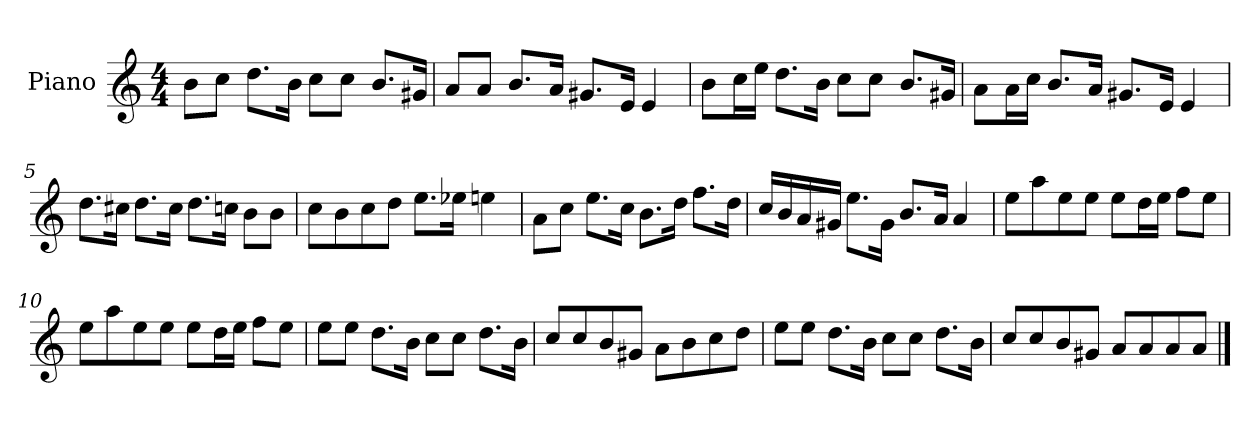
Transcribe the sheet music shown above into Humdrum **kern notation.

**kern
*part1
*staff1
*I"Piano
*I'P-no
*clefG2
*k[]
*M4/4
*MM90
=1
8b\L
8cc\J
8.dd\L
16b\Jk
8cc\L
8cc\J
8.b/L
16g#X/Jk
=2
8a/L
8a/J
8.b/L
16a/Jk
8.g#X/L
16e/Jk
4e/
=3
8b\L
16cc\L
16ee\JJ
8.dd\L
16b\Jk
8cc\L
8cc\J
8.b/L
16g#X/Jk
=4
8a\L
16a\L
16cc\JJ
8.b/L
16a/Jk
8.g#X/L
16e/Jk
4e/
!!LO:LB:g=z
=5
8.dd\L
16cc#X\Jk
8.dd\L
16cc#\Jk
8.dd\L
16ccn\Jk
8b\L
8b\J
=6
8cc\L
8b\
8cc\
8dd\J
8.ee\L
16ee-X\Jk
4een\
=7
8a\L
8cc\J
8.ee\L
16cc\Jk
8.b\L
16dd\Jk
8.ff\L
16dd\Jk
=8
16cc/LL
16b/
16a/
16g#X/JJ
8.ee\L
16g#\Jk
8.b/L
16a/Jk
4a/
!!LO:LB:g=z
=9
8ee\L
8aa\
8ee\
8ee\J
8ee\L
16dd\L
16ee\JJ
8ff\L
8ee\J
=10
8ee\L
8aa\
8ee\
8ee\J
8ee\L
16dd\L
16ee\JJ
8ff\L
8ee\J
=11
8ee\L
8ee\J
8.dd\L
16b\Jk
8cc\L
8cc\J
8.dd\L
16b\Jk
=12
8cc/L
8cc/
8b/
8g#X/J
8a\L
8b\
8cc\
8dd\J
=13
8ee\L
8ee\J
8.dd\L
16b\Jk
8cc\L
8cc\J
8.dd\L
16b\Jk
!!LO:LB:g=z
=14
8cc/L
8cc/
8b/
8g#X/J
8a/L
8a/
8a/
8a/J
==
*-
